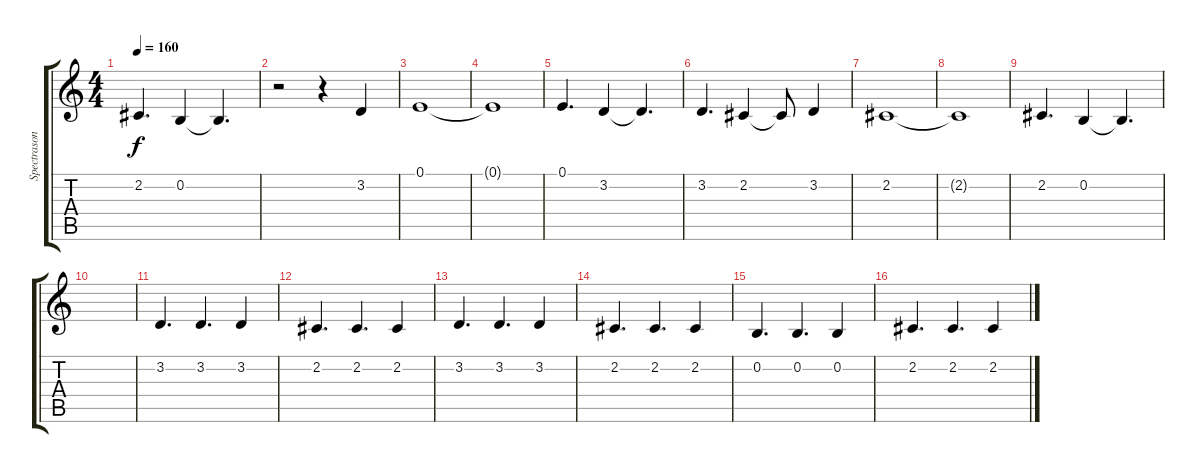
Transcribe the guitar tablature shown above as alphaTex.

\track ("Spectrasonics Omnisphere" "Spectrason") {instrument pad8sweep}
\staff {score tabs}
\tuning (E4 B3 G3 D3 A2 E2) {hide}
\ts (4 4)
\tempo 160
\clef g2
\ks c
2.2.4{d dy f} 0.2.4 0.2{t}.4{d} |
r.2 r.4 3.2.4 |
0.1.1 |
0.1{t}.1 |
0.1.4{d} 3.2.4 3.2{t}.4{d} |
3.2.4{d} 2.2.4 2.2{t}.8 3.2.4 |
2.2.1 |
2.2{t}.1 |
2.2.4{d} 0.2.4 0.2{t}.4{d} |
|
3.2.4{d} 3.2.4{d} 3.2.4 |
2.2.4{d} 2.2.4{d} 2.2.4 |
3.2.4{d} 3.2.4{d} 3.2.4 |
2.2.4{d} 2.2.4{d} 2.2.4 |
0.2.4{d} 0.2.4{d} 0.2.4 |
2.2.4{d} 2.2.4{d} 2.2.4
